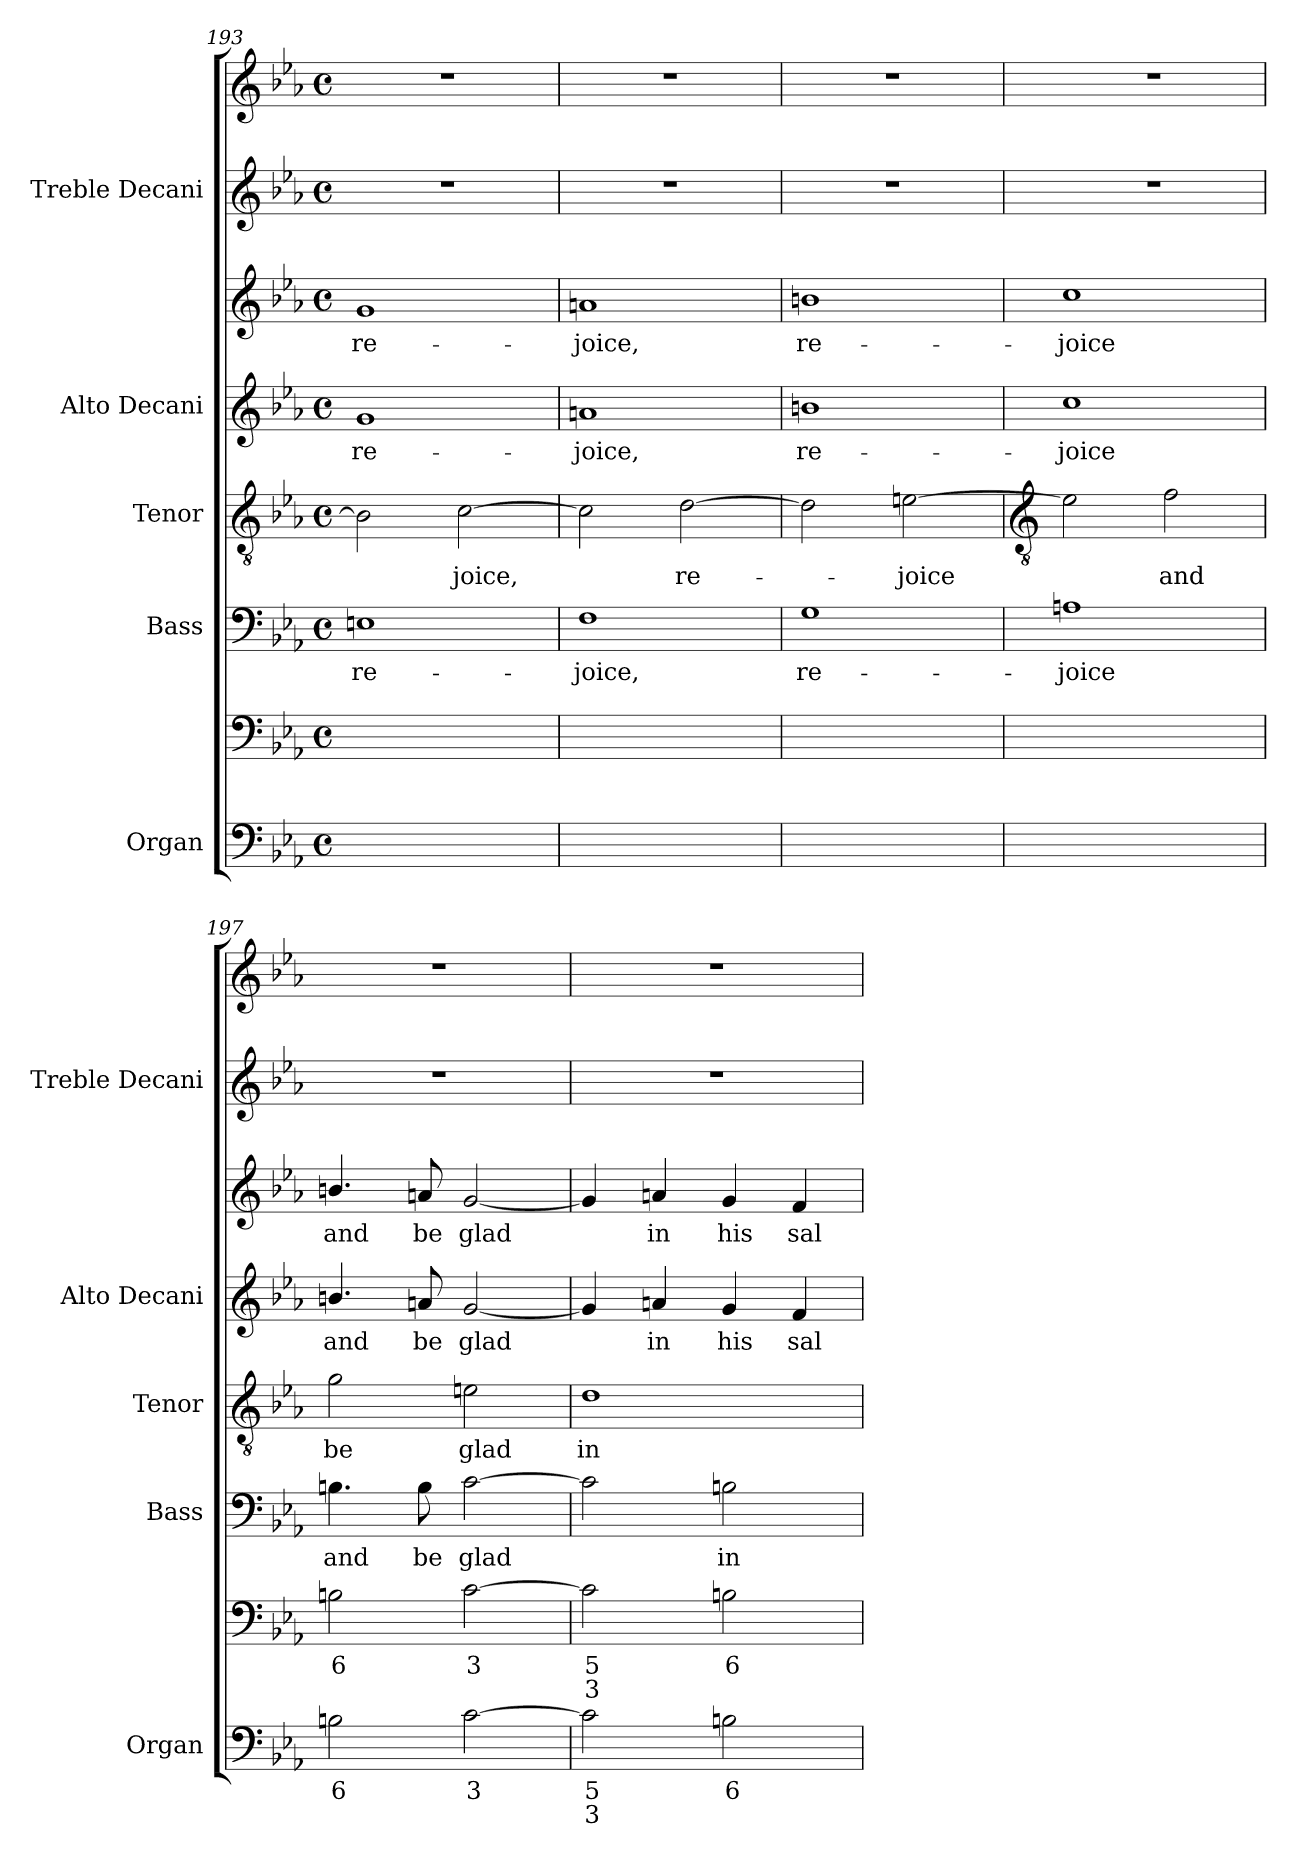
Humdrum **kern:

**kern	**text	**text	**kern	**text	**text	**kern	**text	**kern	**text	**kern	**text	**kern	**text	**kern	**kern
*part5	*part5	*part5	*part5	*part5	*part5	*part4	*part4	*part3	*part3	*part2	*part2	*part2	*part2	*part1	*part1
*staff8	*staff8	*staff8	*staff7	*staff7	*staff7	*staff6	*staff6	*staff5	*staff5	*staff4	*staff4	*staff3	*staff3	*staff2	*staff1
*I"Organ	*	*	*	*	*	*I"Bass	*	*I"Tenor	*	*I"Alto Decani	*	*	*	*I"Treble Decani	*
*I'Organ	*	*	*	*	*	*I'Bass	*	*I'Tenor	*	*I'Alto Decani	*	*	*	*I'Treble Decani	*
*clefF4	*	*	*clefF4	*	*	*clefF4	*	*clefGv2	*	*clefG2	*	*clefG2	*	*clefG2	*clefG2
*k[b-e-a-]	*	*	*k[b-e-a-]	*	*	*k[b-e-a-]	*	*k[b-e-a-]	*	*k[b-e-a-]	*	*k[b-e-a-]	*	*k[b-e-a-]	*k[b-e-a-]
*E-:	*	*	*E-:	*	*	*E-:	*	*E-:	*	*E-:	*	*E-:	*	*E-:	*E-:
*M4/4	*	*	*M4/4	*	*	*M4/4	*	*M4/4	*	*M4/4	*	*M4/4	*	*M4/4	*M4/4
*met(c)	*	*	*met(c)	*	*	*met(c)	*	*met(c)	*	*met(c)	*	*met(c)	*	*met(c)	*met(c)
=193	=193	=193	=193	=193	=193	=193	=193	=193	=193	=193	=193	=193	=193	=193	=193
!	!LO:LY:b	!	!	!LO:LY:b	!	!	!LO:LY:b	!	!	!	!LO:LY:b	!	!LO:LY:b	!	!
[2Enyy	5	.	[2Enyy	5	.	1En	re-	2B]	.	1g	re-	1g	re-	1r	1r
!	!LO:LY:b	!	!	!LO:LY:b	!	!	!	!	!LO:LY:b	!	!	!	!	!	!
2Eyy]	6	.	2Eyy]	6	.	.	.	[2c	joice,	.	.	.	.	.	.
=194	=194	=194	=194	=194	=194	=194	=194	=194	=194	=194	=194	=194	=194	=194	=194
!	!LO:LY:b	!LO:LY:b	!	!LO:LY:b	!LO:LY:b	!	!LO:LY:b	!	!	!	!LO:LY:b	!	!LO:LY:b	!	!
[2Fyy	5	3	[2Fyy	5	3	1F	-joice,	2c]	.	1an	-joice,	1an	-joice,	1r	1r
!	!LO:LY:b	!	!	!LO:LY:b	!	!	!	!	!LO:LY:b	!	!	!	!	!	!
2Fyy]	6	.	2Fyy]	6	.	.	.	[2d	re-	.	.	.	.	.	.
=195	=195	=195	=195	=195	=195	=195	=195	=195	=195	=195	=195	=195	=195	=195	=195
!	!LO:LY:b	!LO:LY:b	!	!LO:LY:b	!LO:LY:b	!	!LO:LY:b	!	!	!	!LO:LY:b	!	!LO:LY:b	!	!
[2Gyy	5	3	[2Gyy	5	3	1G	re-	2d]	.	1bn	re-	1bn	re-	1r	1r
!	!LO:LY:b	!	!	!LO:LY:b	!	!	!	!	!LO:LY:b	!	!	!	!	!	!
2Gyy]	6	.	2Gyy]	6	.	.	.	[2en	joice	.	.	.	.	.	.
!!LO:LB:g=z
=196	=196	=196	=196	=196	=196	=196	=196	=196	=196	=196	=196	=196	=196	=196	=196
*	*	*	*	*	*	*	*	*clefGv2	*	*	*	*	*	*	*
!	!LO:LY:b	!	!	!LO:LY:b	!	!	!LO:LY:b	!	!	!	!LO:LY:b	!	!LO:LY:b	!	!
[2Anyy	5	.	[2Anyy	5	.	1An	-joice	2e]	.	1cc	-joice	1cc	-joice	1r	1r
!	!LO:LY:b	!	!	!LO:LY:b	!	!	!	!	!LO:LY:b	!	!	!	!	!	!
2Ayy]	6	.	2Ayy]	6	.	.	.	2f	and	.	.	.	.	.	.
=197	=197	=197	=197	=197	=197	=197	=197	=197	=197	=197	=197	=197	=197	=197	=197
!	!LO:LY:b	!	!	!LO:LY:b	!	!	!LO:LY:b	!	!LO:LY:b	!	!LO:LY:b	!	!LO:LY:b	!	!
2Bn	6	.	2Bn	6	.	4.Bn	and	2g	be	4.bn/	and	4.bn/	and	1r	1r
!	!	!	!	!	!	!	!LO:LY:b	!	!	!	!LO:LY:b	!	!LO:LY:b	!	!
.	.	.	.	.	.	8B	be	.	.	8an	be	8an	be	.	.
!	!LO:LY:b	!	!	!LO:LY:b	!	!	!LO:LY:b	!	!LO:LY:b	!	!LO:LY:b	!	!LO:LY:b	!	!
[2c	3	.	[2c	3	.	[2c	glad	2en	glad	[2g	glad	[2g	glad	.	.
=198	=198	=198	=198	=198	=198	=198	=198	=198	=198	=198	=198	=198	=198	=198	=198
!	!LO:LY:b	!LO:LY:b	!	!LO:LY:b	!LO:LY:b	!	!	!	!LO:LY:b	!	!	!	!	!	!
2c]	5	3	2c]	5	3	2c]	.	1d	in	4g]	.	4g]	.	1r	1r
!	!	!	!	!	!	!	!	!	!	!	!LO:LY:b	!	!LO:LY:b	!	!
.	.	.	.	.	.	.	.	.	.	4an	in	4an	in	.	.
!	!LO:LY:b	!	!	!LO:LY:b	!	!	!LO:LY:b	!	!	!	!LO:LY:b	!	!LO:LY:b	!	!
2Bn	6	.	2Bn	6	.	2Bn	in	.	.	4g	his	4g	his	.	.
!	!	!	!	!	!	!	!	!	!	!	!LO:LY:b	!	!LO:LY:b	!	!
.	.	.	.	.	.	.	.	.	.	4f	sal-	4f	sal-	.	.
=	=	=	=	=	=	=	=	=	=	=	=	=	=	=	=
*-	*-	*-	*-	*-	*-	*-	*-	*-	*-	*-	*-	*-	*-	*-	*-
